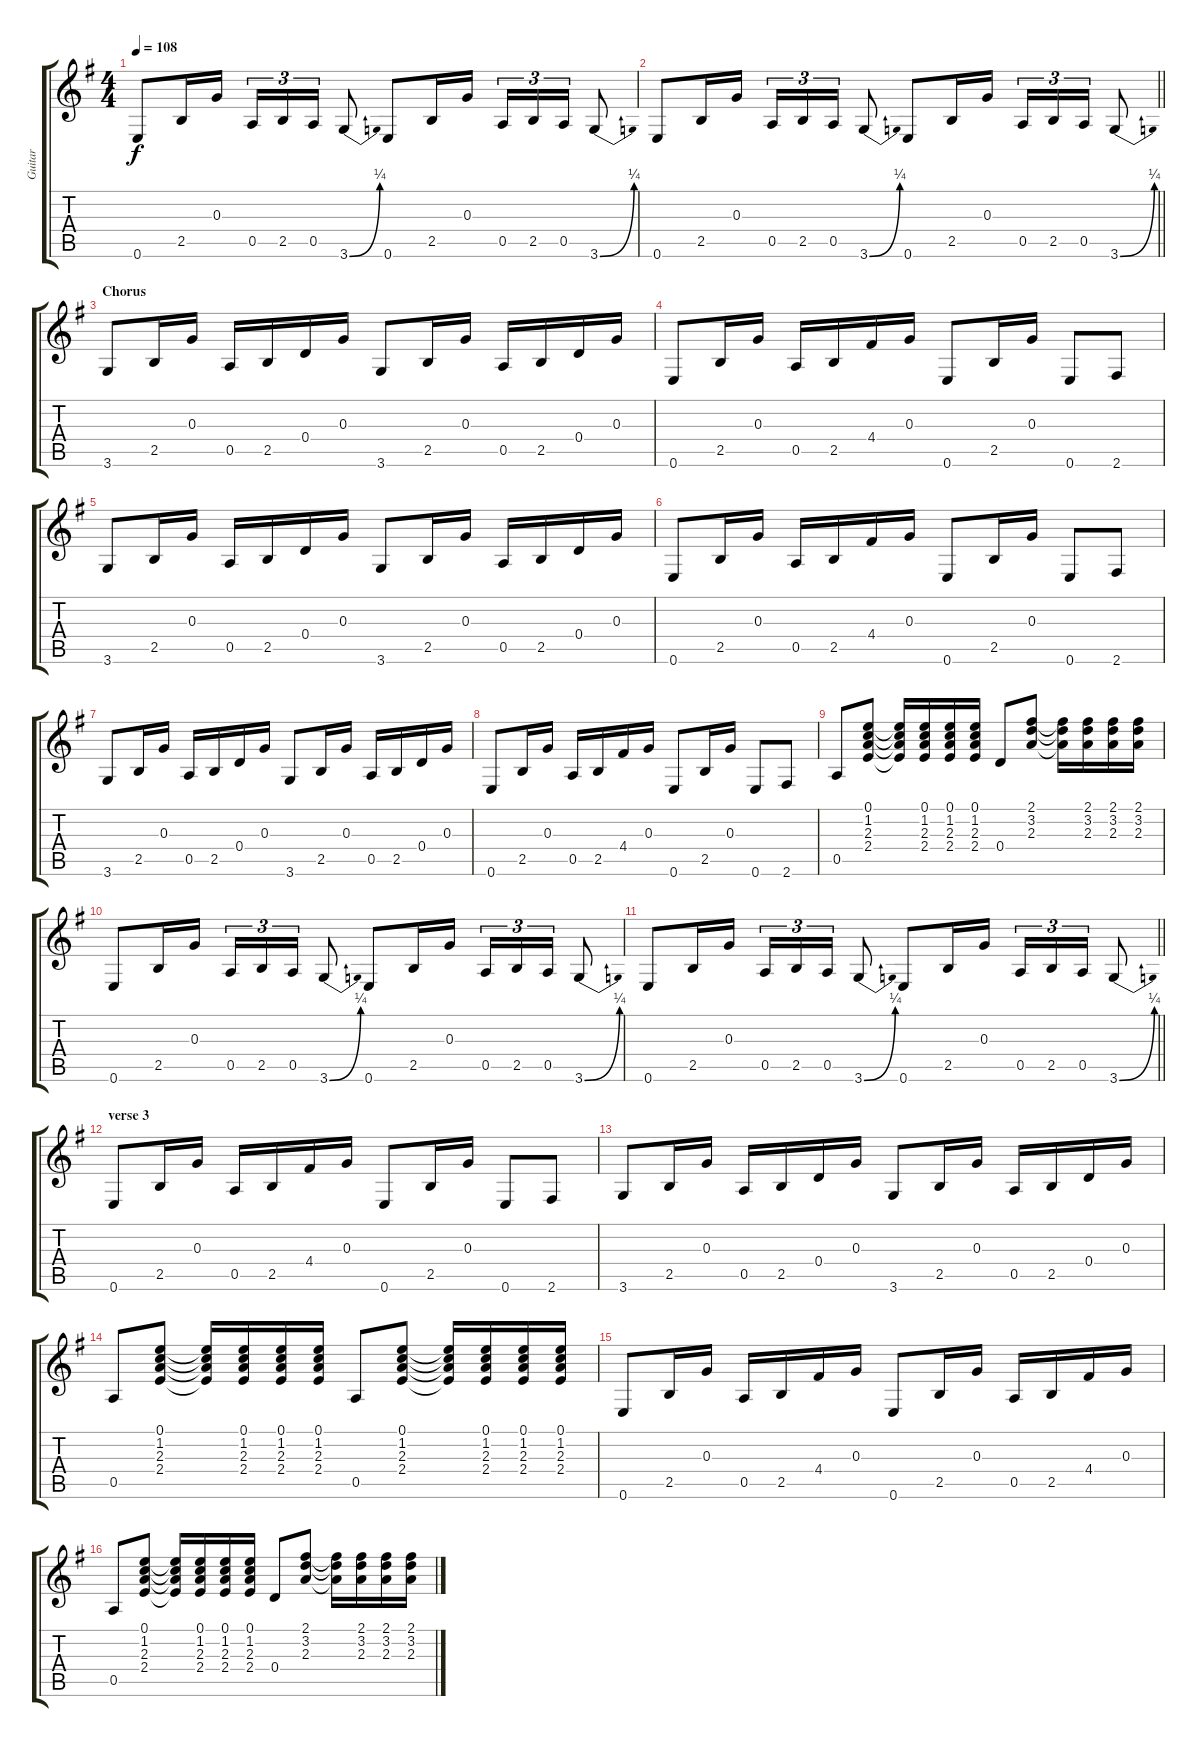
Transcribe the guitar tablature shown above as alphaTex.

\track ("Guitar" "Guitar") {instrument acousticguitarsteel}
\staff {score tabs}
\tuning (E4 B3 G3 D3 A2 E2) {hide}
\ts (4 4)
\tempo 108
\clef g2
\ks g
0.6.8{dy f} 2.5.16 0.3.16 0.5.16{tu (3 2)} 2.5.16{tu (3 2)} 0.5.16{tu (3 2)} 3.6{be (bend 0 0 60 1)}.8 0.6.8 2.5.16 0.3.16 0.5.16{tu (3 2)} 2.5.16{tu (3 2)} 0.5.16{tu (3 2)} 3.6{be (bend 0 0 60 1)}.8 |
\barLineRight lightlight
0.6.8 2.5.16 0.3.16 0.5.16{tu (3 2)} 2.5.16{tu (3 2)} 0.5.16{tu (3 2)} 3.6{be (bend 0 0 60 1)}.8 0.6.8 2.5.16 0.3.16 0.5.16{tu (3 2)} 2.5.16{tu (3 2)} 0.5.16{tu (3 2)} 3.6{be (bend 0 0 60 1)}.8 |
\section ("" "Chorus")
3.6.8 2.5.16 0.3.16 0.5.16 2.5.16 0.4.16 0.3.16 3.6.8 2.5.16 0.3.16 0.5.16 2.5.16 0.4.16 0.3.16 |
0.6.8 2.5.16 0.3.16 0.5.16 2.5.16 4.4.16 0.3.16 0.6.8 2.5.16 0.3.16 0.6.8 2.6.8 |
3.6.8 2.5.16 0.3.16 0.5.16 2.5.16 0.4.16 0.3.16 3.6.8 2.5.16 0.3.16 0.5.16 2.5.16 0.4.16 0.3.16 |
0.6.8 2.5.16 0.3.16 0.5.16 2.5.16 4.4.16 0.3.16 0.6.8 2.5.16 0.3.16 0.6.8 2.6.8 |
3.6.8 2.5.16 0.3.16 0.5.16 2.5.16 0.4.16 0.3.16 3.6.8 2.5.16 0.3.16 0.5.16 2.5.16 0.4.16 0.3.16 |
0.6.8 2.5.16 0.3.16 0.5.16 2.5.16 4.4.16 0.3.16 0.6.8 2.5.16 0.3.16 0.6.8 2.6.8 |
0.5.8 (0.1 1.2 2.3 2.4).8 (0.1{t} 1.2{t} 2.3{t} 2.4{t}).16 (0.1 1.2 2.3 2.4).16 (0.1 1.2 2.3 2.4).16 (0.1 1.2 2.3 2.4).16 0.4.8 (2.1 3.2 2.3).8 (2.1{t} 3.2{t} 2.3{t}).16 (2.1 3.2 2.3).16 (2.1 3.2 2.3).16 (2.1 3.2 2.3).16 |
0.6.8 2.5.16 0.3.16 0.5.16{tu (3 2)} 2.5.16{tu (3 2)} 0.5.16{tu (3 2)} 3.6{be (bend 0 0 60 1)}.8 0.6.8 2.5.16 0.3.16 0.5.16{tu (3 2)} 2.5.16{tu (3 2)} 0.5.16{tu (3 2)} 3.6{be (bend 0 0 60 1)}.8 |
\barLineRight lightlight
0.6.8 2.5.16 0.3.16 0.5.16{tu (3 2)} 2.5.16{tu (3 2)} 0.5.16{tu (3 2)} 3.6{be (bend 0 0 60 1)}.8 0.6.8 2.5.16 0.3.16 0.5.16{tu (3 2)} 2.5.16{tu (3 2)} 0.5.16{tu (3 2)} 3.6{be (bend 0 0 60 1)}.8 |
\section ("" "verse 3")
0.6.8 2.5.16 0.3.16 0.5.16 2.5.16 4.4.16 0.3.16 0.6.8 2.5.16 0.3.16 0.6.8 2.6.8 |
3.6.8 2.5.16 0.3.16 0.5.16 2.5.16 0.4.16 0.3.16 3.6.8 2.5.16 0.3.16 0.5.16 2.5.16 0.4.16 0.3.16 |
0.5.8 (0.1 1.2 2.3 2.4).8 (0.1{t} 1.2{t} 2.3{t} 2.4{t}).16 (0.1 1.2 2.3 2.4).16 (0.1 1.2 2.3 2.4).16 (0.1 1.2 2.3 2.4).16 0.5.8 (0.1 1.2 2.3 2.4).8 (0.1{t} 1.2{t} 2.3{t} 2.4{t}).16 (0.1 1.2 2.3 2.4).16 (0.1 1.2 2.3 2.4).16 (0.1 1.2 2.3 2.4).16 |
0.6.8 2.5.16 0.3.16 0.5.16 2.5.16 4.4.16 0.3.16 0.6.8 2.5.16 0.3.16 0.5.16 2.5.16 4.4.16 0.3.16 |
0.5.8 (0.1 1.2 2.3 2.4).8 (0.1{t} 1.2{t} 2.3{t} 2.4{t}).16 (0.1 1.2 2.3 2.4).16 (0.1 1.2 2.3 2.4).16 (0.1 1.2 2.3 2.4).16 0.4.8 (2.1 3.2 2.3).8 (2.1{t} 3.2{t} 2.3{t}).16 (2.1 3.2 2.3).16 (2.1 3.2 2.3).16 (2.1 3.2 2.3).16
